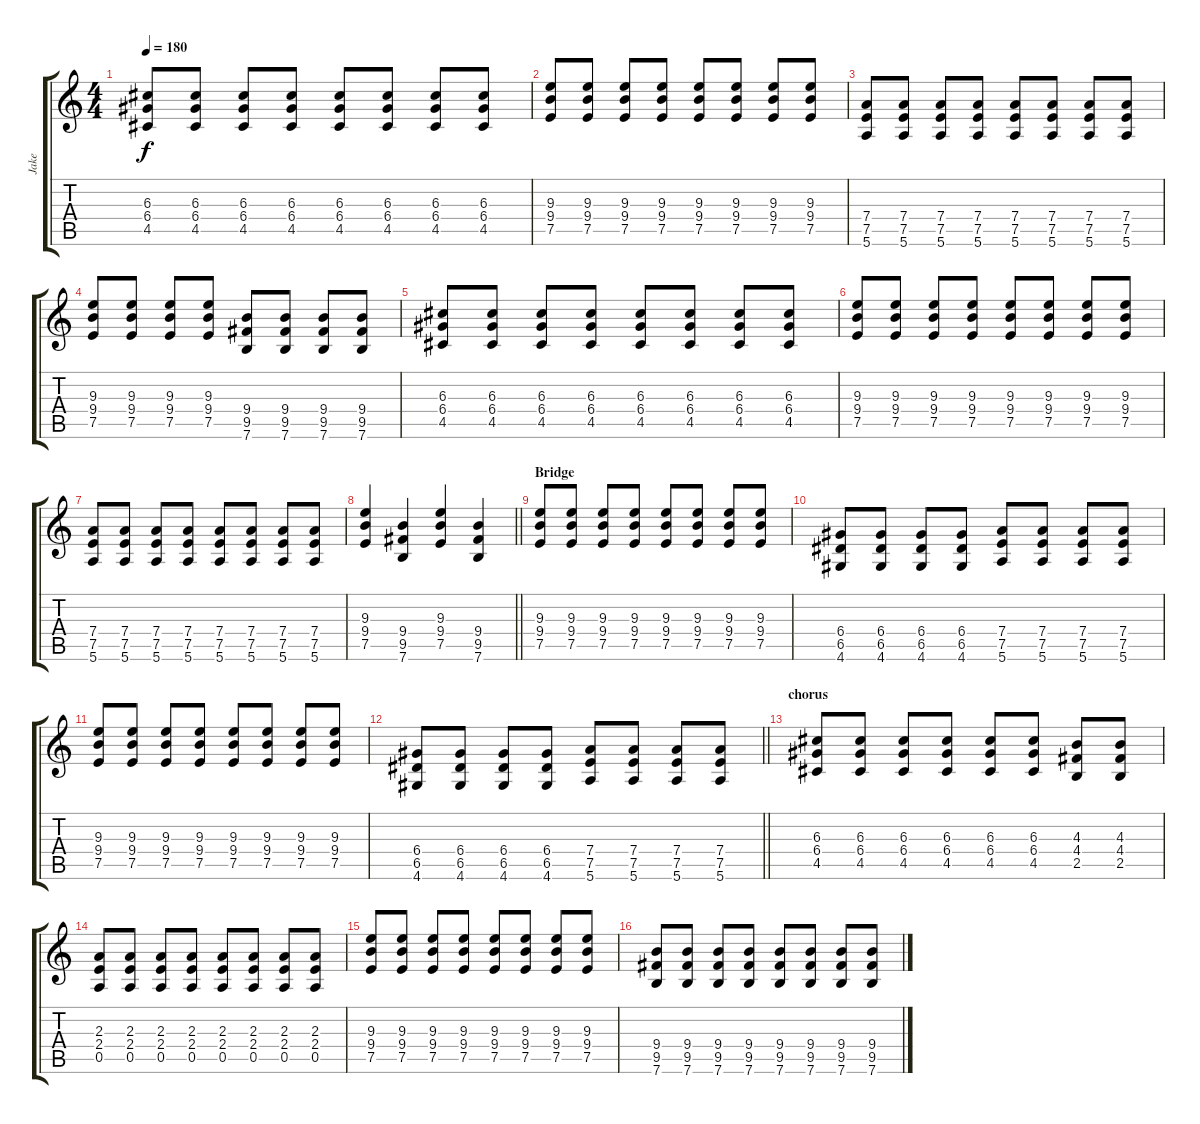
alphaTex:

\track ("Jake" "Jake") {instrument distortionguitar}
\staff {score tabs}
\tuning (E4 B3 G3 D3 A2 E2) {hide}
\ts (4 4)
\tempo 180
\clef g2
\ks c
(6.3 6.4 4.5).8{dy f} (6.3 6.4 4.5).8 (6.3 6.4 4.5).8 (6.3 6.4 4.5).8 (6.3 6.4 4.5).8 (6.3 6.4 4.5).8 (6.3 6.4 4.5).8 (6.3 6.4 4.5).8 |
(9.3 9.4 7.5).8 (9.3 9.4 7.5).8 (9.3 9.4 7.5).8 (9.3 9.4 7.5).8 (9.3 9.4 7.5).8 (9.3 9.4 7.5).8 (9.3 9.4 7.5).8 (9.3 9.4 7.5).8 |
(7.4 7.5 5.6).8 (7.4 7.5 5.6).8 (7.4 7.5 5.6).8 (7.4 7.5 5.6).8 (7.4 7.5 5.6).8 (7.4 7.5 5.6).8 (7.4 7.5 5.6).8 (7.4 7.5 5.6).8 |
(9.3 9.4 7.5).8 (9.3 9.4 7.5).8 (9.3 9.4 7.5).8 (9.3 9.4 7.5).8 (9.4 9.5 7.6).8 (9.4 9.5 7.6).8 (9.4 9.5 7.6).8 (9.4 9.5 7.6).8 |
(6.3 6.4 4.5).8 (6.3 6.4 4.5).8 (6.3 6.4 4.5).8 (6.3 6.4 4.5).8 (6.3 6.4 4.5).8 (6.3 6.4 4.5).8 (6.3 6.4 4.5).8 (6.3 6.4 4.5).8 |
(9.3 9.4 7.5).8 (9.3 9.4 7.5).8 (9.3 9.4 7.5).8 (9.3 9.4 7.5).8 (9.3 9.4 7.5).8 (9.3 9.4 7.5).8 (9.3 9.4 7.5).8 (9.3 9.4 7.5).8 |
(7.4 7.5 5.6).8 (7.4 7.5 5.6).8 (7.4 7.5 5.6).8 (7.4 7.5 5.6).8 (7.4 7.5 5.6).8 (7.4 7.5 5.6).8 (7.4 7.5 5.6).8 (7.4 7.5 5.6).8 |
\barLineRight lightlight
(9.3 9.4 7.5).4 (9.4 9.5 7.6).4 (9.3 9.4 7.5).4 (9.4 9.5 7.6).4 |
\section ("" "Bridge")
(9.3 9.4 7.5).8 (9.3 9.4 7.5).8 (9.3 9.4 7.5).8 (9.3 9.4 7.5).8 (9.3 9.4 7.5).8 (9.3 9.4 7.5).8 (9.3 9.4 7.5).8 (9.3 9.4 7.5).8 |
(6.4 6.5 4.6).8 (6.4 6.5 4.6).8 (6.4 6.5 4.6).8 (6.4 6.5 4.6).8 (7.4 7.5 5.6).8 (7.4 7.5 5.6).8 (7.4 7.5 5.6).8 (7.4 7.5 5.6).8 |
(9.3 9.4 7.5).8 (9.3 9.4 7.5).8 (9.3 9.4 7.5).8 (9.3 9.4 7.5).8 (9.3 9.4 7.5).8 (9.3 9.4 7.5).8 (9.3 9.4 7.5).8 (9.3 9.4 7.5).8 |
\barLineRight lightlight
(6.4 6.5 4.6).8 (6.4 6.5 4.6).8 (6.4 6.5 4.6).8 (6.4 6.5 4.6).8 (7.4 7.5 5.6).8 (7.4 7.5 5.6).8 (7.4 7.5 5.6).8 (7.4 7.5 5.6).8 |
\section ("" "chorus")
(6.3 6.4 4.5).8 (6.3 6.4 4.5).8 (6.3 6.4 4.5).8 (6.3 6.4 4.5).8 (6.3 6.4 4.5).8 (6.3 6.4 4.5).8 (4.3 4.4 2.5).8 (4.3 4.4 2.5).8 |
(2.3 2.4 0.5).8 (2.3 2.4 0.5).8 (2.3 2.4 0.5).8 (2.3 2.4 0.5).8 (2.3 2.4 0.5).8 (2.3 2.4 0.5).8 (2.3 2.4 0.5).8 (2.3 2.4 0.5).8 |
(9.3 9.4 7.5).8 (9.3 9.4 7.5).8 (9.3 9.4 7.5).8 (9.3 9.4 7.5).8 (9.3 9.4 7.5).8 (9.3 9.4 7.5).8 (9.3 9.4 7.5).8 (9.3 9.4 7.5).8 |
(9.4 9.5 7.6).8 (9.4 9.5 7.6).8 (9.4 9.5 7.6).8 (9.4 9.5 7.6).8 (9.4 9.5 7.6).8 (9.4 9.5 7.6).8 (9.4 9.5 7.6).8 (9.4 9.5 7.6).8
